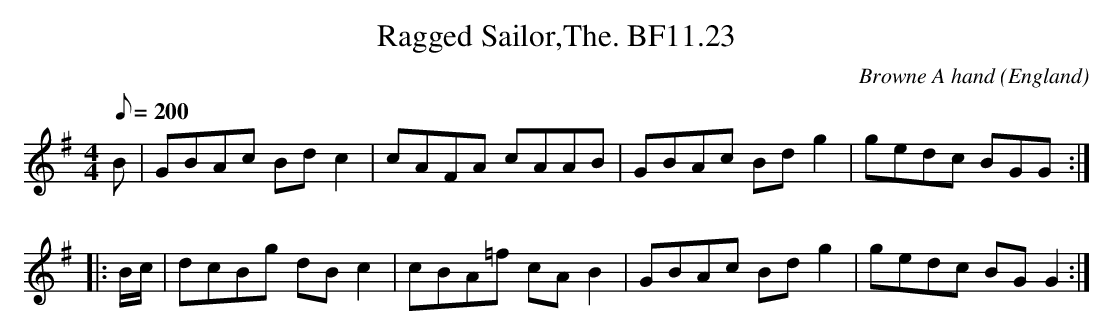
X:1
T:Ragged Sailor,The. BF11.23
M:4/4
Q:200
C:Browne A hand
O:England
K:G
B|GBAc Bdc2|cAFA cAAB|GBAc Bdg2|gedc BGG::!
B/c/|dcBg dBc2|cBA=f cAB2|GBAc Bdg2|gedc BGG2:|]
